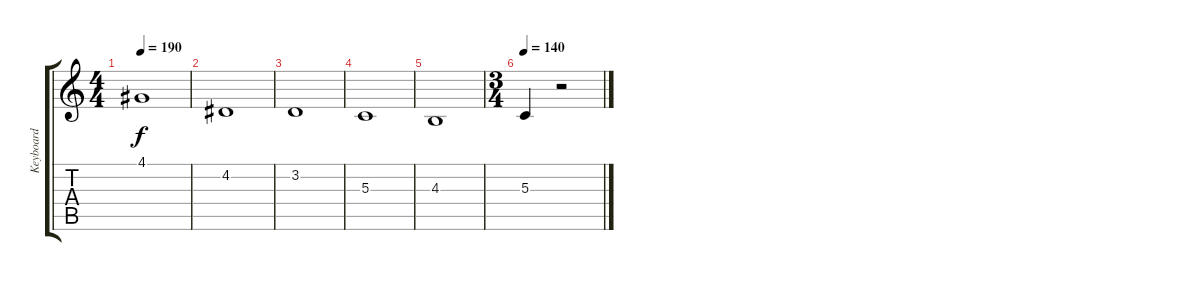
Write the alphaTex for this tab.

\track ("Keyboard" "Keyboard") {instrument stringensemble1}
\staff {score tabs}
\tuning (E4 B3 G3 D3 A2 E2) {hide}
\ts (4 4)
\tempo 190
\clef g2
\ks c
4.1.1{dy f} |
4.2.1 |
3.2.1 |
5.3.1 |
4.3.1 |
\ts (3 4)
\tempo 140
5.3.4 r.2
